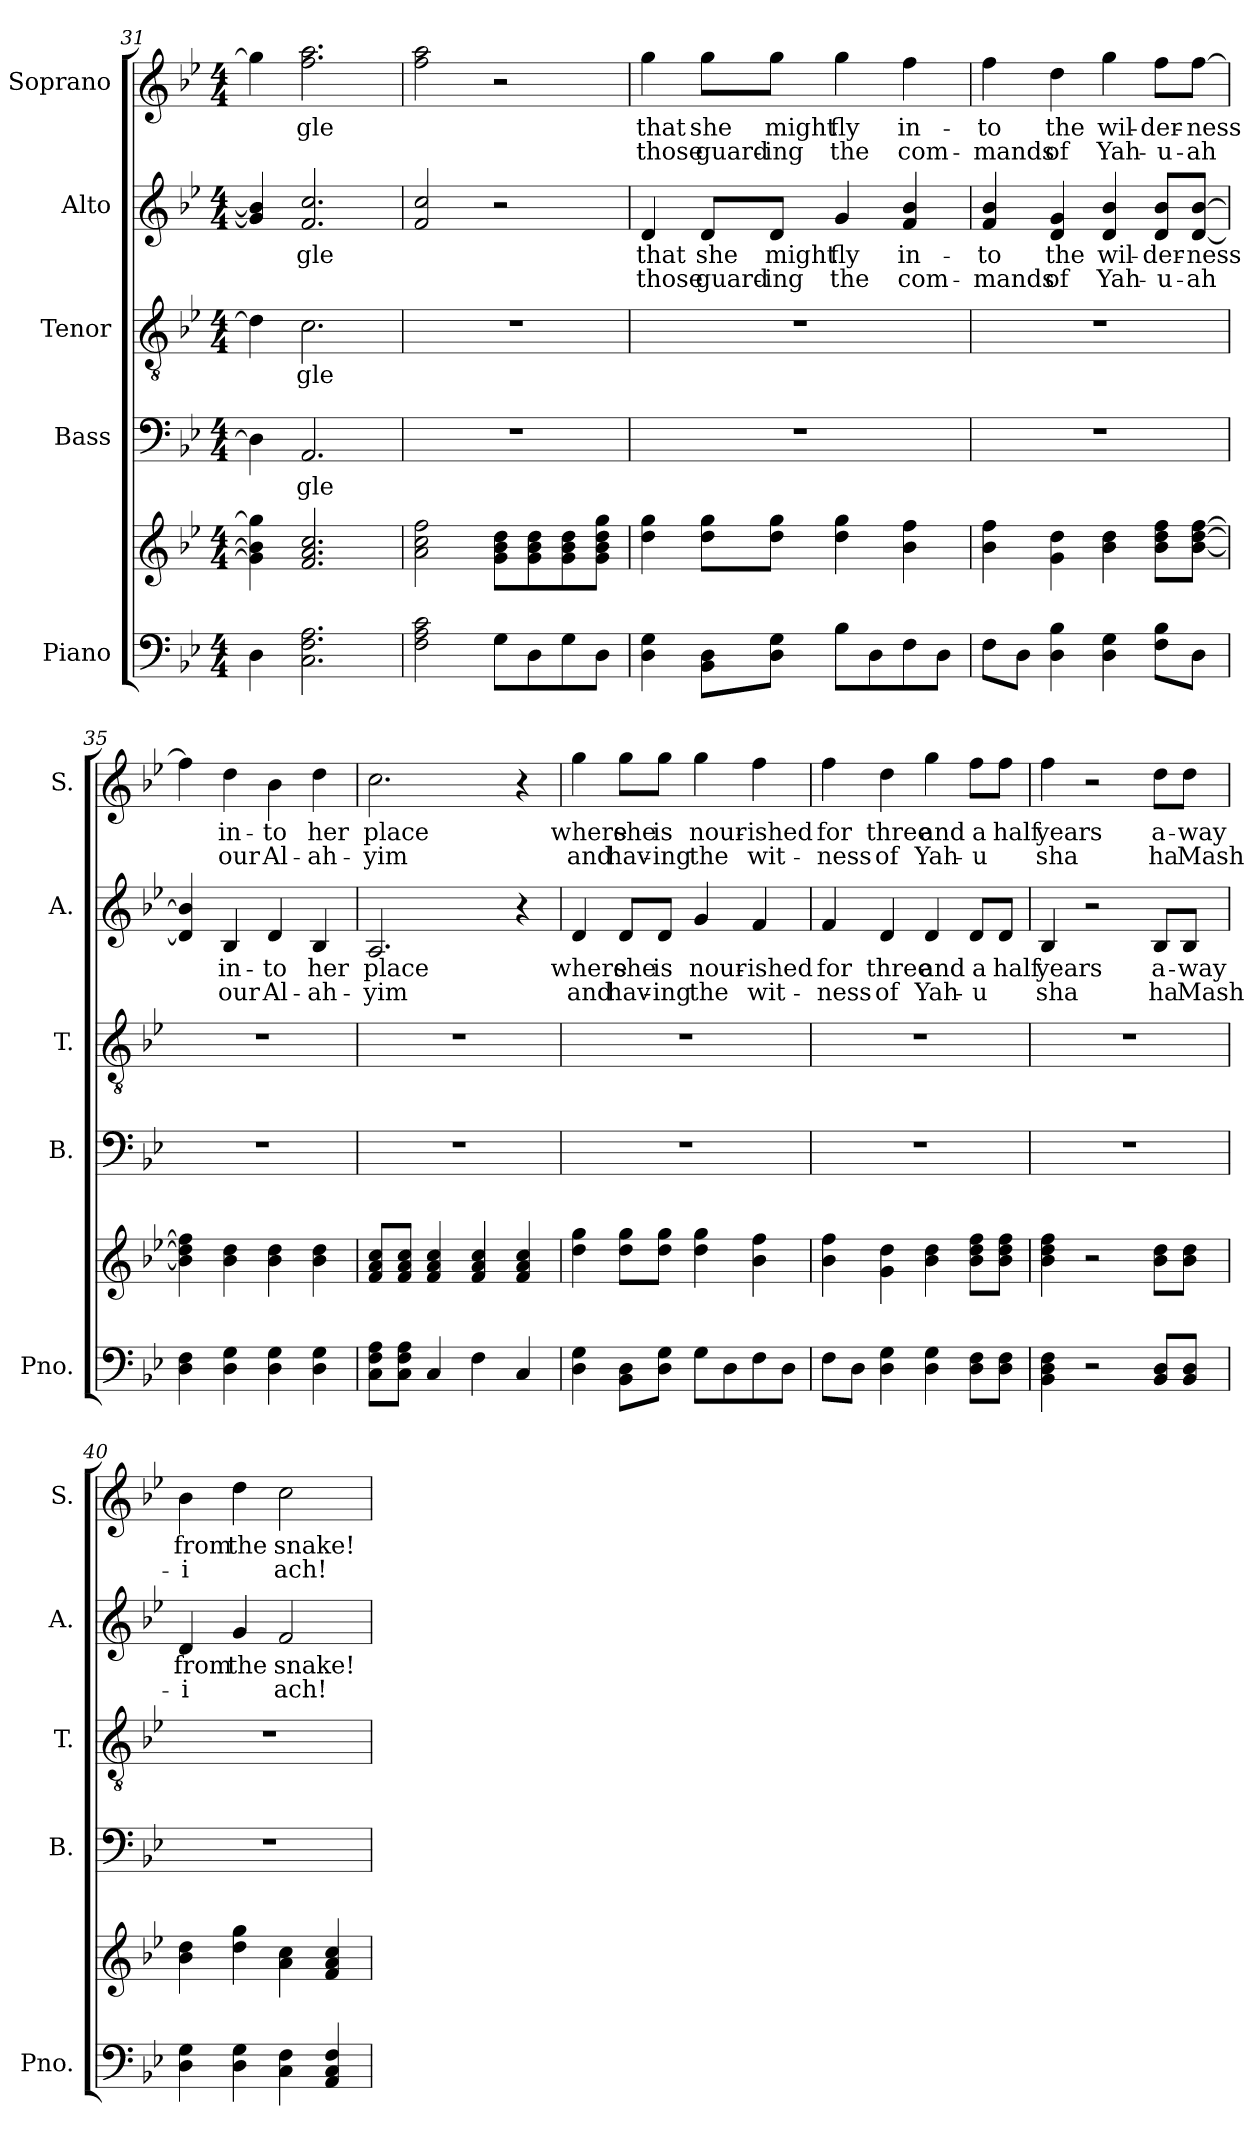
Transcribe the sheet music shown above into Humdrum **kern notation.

**kern	**kern	**kern	**text	**kern	**text	**kern	**text	**text	**kern	**text	**text
*part5	*part5	*part4	*part4	*part3	*part3	*part2	*part2	*part2	*part1	*part1	*part1
*staff6	*staff5	*staff4	*staff4	*staff3	*staff3	*staff2	*staff2	*staff2	*staff1	*staff1	*staff1
*I"Piano	*	*I"Bass	*	*I"Tenor	*	*I"Alto	*	*	*I"Soprano	*	*
*I'Pno.	*	*I'B.	*	*I'T.	*	*I'A.	*	*	*I'S.	*	*
*clefF4	*clefG2	*clefF4	*	*clefGv2	*	*clefG2	*	*	*clefG2	*	*
*k[b-e-]	*k[b-e-]	*k[b-e-]	*	*k[b-e-]	*	*k[b-e-]	*	*	*k[b-e-]	*	*
*M4/4	*M4/4	*M4/4	*	*M4/4	*	*M4/4	*	*	*M4/4	*	*
=31	=31	=31	=31	=31	=31	=31	=31	=31	=31	=31	=31
4D\	4g\] 4b-\] 4gg\]	4D\]	.	4d\]	.	4g/] 4b-/]	.	.	4gg\]	.	.
2.C\ 2.F\ 2.A\	2.f/ 2.a/ 2.cc/	2.AA/	gle	2.c\	gle	2.f/ 2.cc/	gle	.	2.ff\ 2.aa\	gle	.
=32	=32	=32	=32	=32	=32	=32	=32	=32	=32	=32	=32
2F\ 2A\ 2c\	2a\ 2cc\ 2ff\	1r	.	1r	.	2f/ 2cc/	.	.	2ff\ 2aa\	.	.
8G\L	8g\ 8b-\ 8dd\L	.	.	.	.	2r	.	.	2r	.	.
8D\	8g\ 8b-\ 8dd\	.	.	.	.	.	.	.	.	.	.
8G\	8g\ 8b-\ 8dd\	.	.	.	.	.	.	.	.	.	.
8D\J	8g\ 8b-\ 8dd\ 8gg\J	.	.	.	.	.	.	.	.	.	.
=33	=33	=33	=33	=33	=33	=33	=33	=33	=33	=33	=33
4D\ 4G\	4dd\ 4gg\	1r	.	1r	.	4d/	that	those	4gg\	that	those
8BB-\ 8D\L	8dd\ 8gg\L	.	.	.	.	8d/L	she	guard-	8gg\L	she	guard-
8D\ 8G\J	8dd\ 8gg\J	.	.	.	.	8d/J	might	-ing	8gg\J	might	-ing
8B-\L	4dd\ 4gg\	.	.	.	.	4g/	fly	the	4gg\	fly	the
8D\	.	.	.	.	.	.	.	.	.	.	.
8F\	4b-\ 4ff\	.	.	.	.	4f/ 4b-/	in-	com-	4ff\	in-	com-
8D\J	.	.	.	.	.	.	.	.	.	.	.
=34	=34	=34	=34	=34	=34	=34	=34	=34	=34	=34	=34
8F\L	4b-\ 4ff\	1r	.	1r	.	4f/ 4b-/	-to	-mands	4ff\	-to	-mands
8D\J	.	.	.	.	.	.	.	.	.	.	.
4D\ 4B-\	4g\ 4dd\	.	.	.	.	4d/ 4g/	the	of	4dd\	the	of
4D\ 4G\	4b-\ 4dd\	.	.	.	.	4d/ 4b-/	wil-	Yah-	4gg\	wil-	Yah-
8F\ 8B-\L	8b-\ 8dd\ 8ff\L	.	.	.	.	8d/ 8b-/L	-der-	-u-	8ff\L	-der-	-u-
8D\J	[8b-\ [8dd\ [8ff\J	.	.	.	.	[8d/ [8b-/J	-ness	-ah	[8ff\J	ness	-ah
!!LO:PB:g=z
=35	=35	=35	=35	=35	=35	=35	=35	=35	=35	=35	=35
4D\ 4F\	4b-\] 4dd\] 4ff\]	1r	.	1r	.	4d/] 4b-/]	.	.	4ff\]	.	.
4D\ 4G\	4b-\ 4dd\	.	.	.	.	4B-/	in-	our	4dd\	in-	our
4D\ 4G\	4b-\ 4dd\	.	.	.	.	4d/	-to	Al-	4b-\	-to	Al-
4D\ 4G\	4b-\ 4dd\	.	.	.	.	4B-/	her	-ah-	4dd\	her	-ah-
=36	=36	=36	=36	=36	=36	=36	=36	=36	=36	=36	=36
8C\ 8F\ 8A\L	8f/ 8a/ 8cc/L	1r	.	1r	.	2.A/	place	-yim	2.cc\	place	-yim
8C\ 8F\ 8A\J	8f/ 8a/ 8cc/J	.	.	.	.	.	.	.	.	.	.
4C/	4f/ 4a/ 4cc/	.	.	.	.	.	.	.	.	.	.
4F\	4f/ 4a/ 4cc/	.	.	.	.	.	.	.	.	.	.
4C/	4f/ 4a/ 4cc/	.	.	.	.	4r	.	.	4r	.	.
=37	=37	=37	=37	=37	=37	=37	=37	=37	=37	=37	=37
4D\ 4G\	4dd\ 4gg\	1r	.	1r	.	4d/	where	and	4gg\	where	and
8BB-\ 8D\L	8dd\ 8gg\L	.	.	.	.	8d/L	she	hav-	8gg\L	she	hav-
8D\ 8G\J	8dd\ 8gg\J	.	.	.	.	8d/J	is	-ing	8gg\J	is	-ing
8G\L	4dd\ 4gg\	.	.	.	.	4g/	nour-	the	4gg\	nour-	the
8D\	.	.	.	.	.	.	.	.	.	.	.
8F\	4b-\ 4ff\	.	.	.	.	4f/	-ished	wit-	4ff\	-ished	wit-
8D\J	.	.	.	.	.	.	.	.	.	.	.
=38	=38	=38	=38	=38	=38	=38	=38	=38	=38	=38	=38
8F\L	4b-\ 4ff\	1r	.	1r	.	4f/	for	-ness	4ff\	for	-ness
8D\J	.	.	.	.	.	.	.	.	.	.	.
4D\ 4G\	4g\ 4dd\	.	.	.	.	4d/	three	of	4dd\	three	of
4D\ 4G\	4b-\ 4dd\	.	.	.	.	4d/	and	Yah-	4gg\	and	Yah-
8D\ 8F\L	8b-\ 8dd\ 8ff\L	.	.	.	.	8d/L	a	-u	8ff\L	a	-u
8D\ 8F\J	8b-\ 8dd\ 8ff\J	.	.	.	.	8d/J	half	.	8ff\J	half	.
!!LO:PB:g=z
=39	=39	=39	=39	=39	=39	=39	=39	=39	=39	=39	=39
4BB-\ 4D\ 4F\	4b-\ 4dd\ 4ff\	1r	.	1r	.	4B-/	years	sha	4ff\	years	sha
2r	2r	.	.	.	.	2r	.	.	2r	.	.
8BB-/ 8D/L	8b-\ 8dd\L	.	.	.	.	8B-/L	a-	ha	8dd\L	a-	ha
8BB-/ 8D/J	8b-\ 8dd\J	.	.	.	.	8B-/J	-way	Mash-	8dd\J	-way	Mash-
=40	=40	=40	=40	=40	=40	=40	=40	=40	=40	=40	=40
4D\ 4G\	4b-\ 4dd\	1r	.	1r	.	4d/	from	-i	4b-\	from	-i
4D\ 4G\	4dd\ 4gg\	.	.	.	.	4g/	the	.	4dd\	the	.
4C\ 4F\	4a\ 4cc\	.	.	.	.	2f/	snake!	ach!	2cc\	snake!	ach!
4AA/ 4C/ 4F/	4f/ 4a/ 4cc/	.	.	.	.	.	.	.	.	.	.
=	=	=	=	=	=	=	=	=	=	=	=
*-	*-	*-	*-	*-	*-	*-	*-	*-	*-	*-	*-
